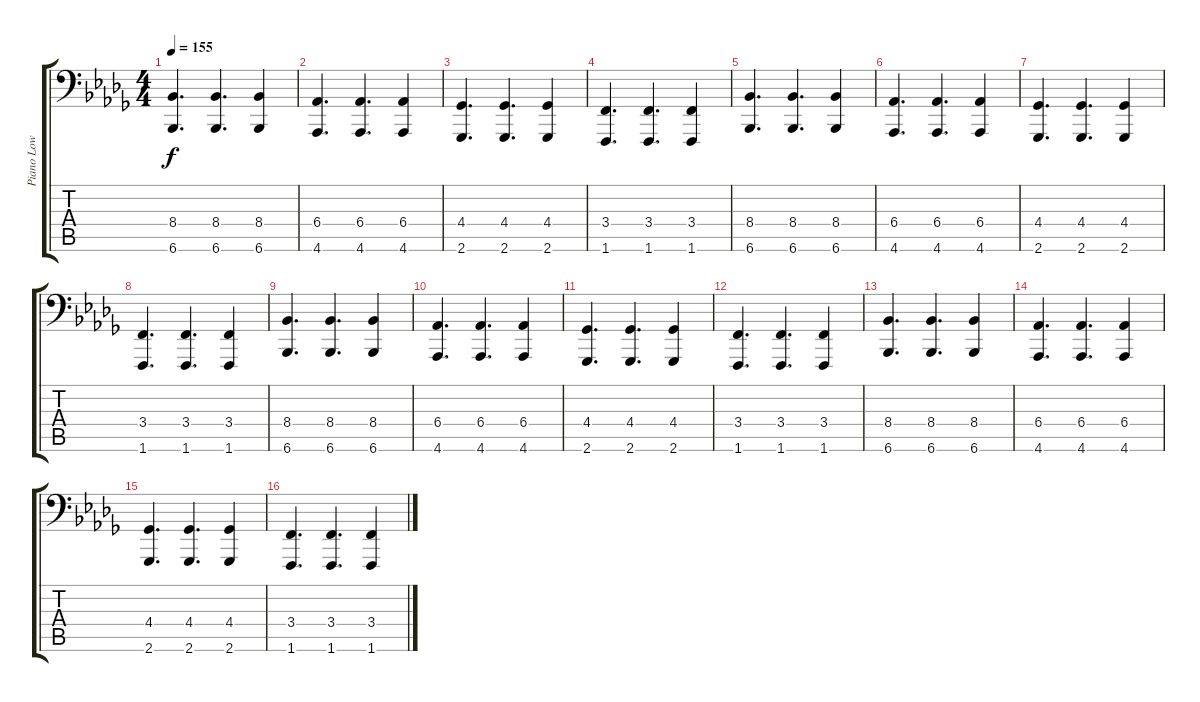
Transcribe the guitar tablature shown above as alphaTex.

\track ("Piano Low" "Piano Low") {instrument acousticgrandpiano}
\staff {score tabs}
\tuning (E3 B2 G2 D2 A1 E1) {hide}
\ts (4 4)
\tempo 155
\clef f4
\ks db
(8.4 6.6).4{d dy f} (8.4 6.6).4{d} (8.4 6.6).4 |
(6.4 4.6).4{d} (6.4 4.6).4{d} (6.4 4.6).4 |
(4.4 2.6).4{d} (4.4 2.6).4{d} (4.4 2.6).4 |
(3.4 1.6).4{d} (3.4 1.6).4{d} (3.4 1.6).4 |
(8.4 6.6).4{d} (8.4 6.6).4{d} (8.4 6.6).4 |
(6.4 4.6).4{d} (6.4 4.6).4{d} (6.4 4.6).4 |
(4.4 2.6).4{d} (4.4 2.6).4{d} (4.4 2.6).4 |
(3.4 1.6).4{d} (3.4 1.6).4{d} (3.4 1.6).4 |
(8.4 6.6).4{d} (8.4 6.6).4{d} (8.4 6.6).4 |
(6.4 4.6).4{d} (6.4 4.6).4{d} (6.4 4.6).4 |
(4.4 2.6).4{d} (4.4 2.6).4{d} (4.4 2.6).4 |
(3.4 1.6).4{d} (3.4 1.6).4{d} (3.4 1.6).4 |
(8.4 6.6).4{d} (8.4 6.6).4{d} (8.4 6.6).4 |
(6.4 4.6).4{d} (6.4 4.6).4{d} (6.4 4.6).4 |
(4.4 2.6).4{d} (4.4 2.6).4{d} (4.4 2.6).4 |
(3.4 1.6).4{d} (3.4 1.6).4{d} (3.4 1.6).4
